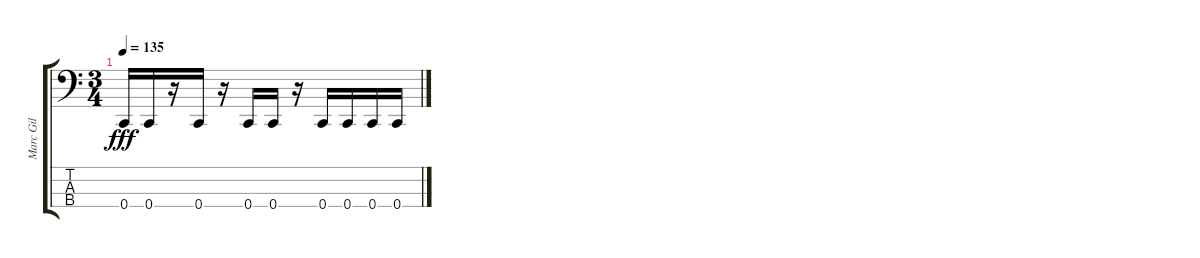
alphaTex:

\track ("Marc Gil" "Marc Gil") {instrument electricbassfinger}
\staff {score tabs}
\tuning (F2 C2 G1 C1) {hide}
\ts (3 4)
\tempo 135
\clef f4
\ks c
0.4.16{dy fff} 0.4.16 r.16 0.4.16 r.16 0.4.16 0.4.16 r.16 0.4.16 0.4.16 0.4.16 0.4.16
